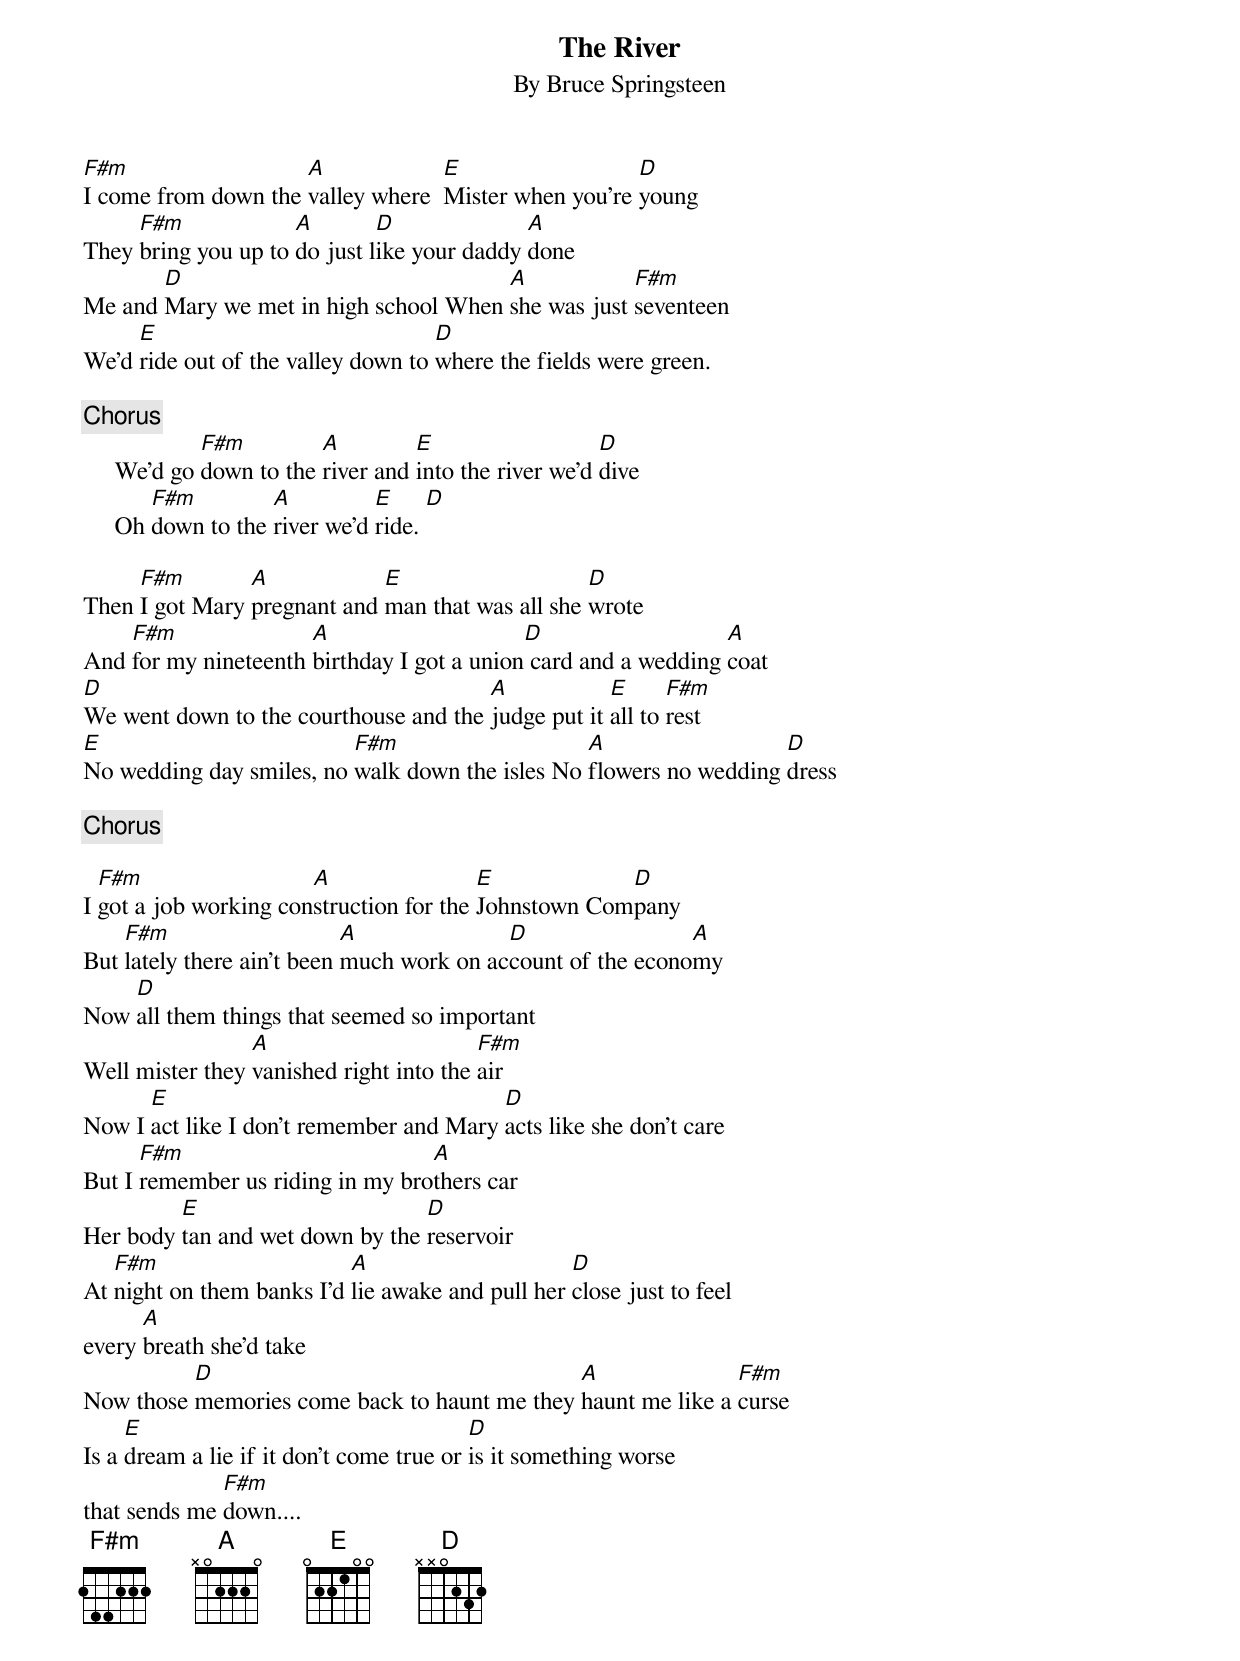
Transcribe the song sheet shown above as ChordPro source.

{t:The River }
{st:By Bruce Springsteen }

[F#m]I come from down the [A]valley where  [E]Mister when you're [D]young
They [F#m]bring you up to [A]do just l[D]ike your daddy [A]done
Me and [D]Mary we met in high school When [A]she was just [F#m]seventeen
We'd [E]ride out of the valley down to [D]where the fields were green.

{c:Chorus }
     We'd go [F#m]down to the [A]river and [E]into the river we'd [D]dive
     Oh [F#m]down to the [A]river we'd [E]ride. [D]

Then [F#m]I got Mary [A]pregnant and [E]man that was all she [D]wrote
And [F#m]for my nineteenth [A]birthday I got a union[D] card and a wedding [A]coat
[D]We went down to the courthouse and the [A]judge put it [E]all to [F#m]rest
[E]No wedding day smiles, no [F#m]walk down the isles No [A]flowers no wedding [D]dress

{c:Chorus }

I [F#m]got a job working con[A]struction for the [E]Johnstown Com[D]pany
But [F#m]lately there ain't been [A]much work on ac[D]count of the econo[A]my
Now [D]all them things that seemed so important
Well mister they [A]vanished right into the [F#m]air
Now I [E]act like I don't remember and Mary [D]acts like she don't care
But I [F#m]remember us riding in my bro[A]thers car
Her body [E]tan and wet down by the [D]reservoir
At [F#m]night on them banks I'd [A]lie awake and pull her [D]close just to feel
every [A]breath she'd take
Now those [D]memories come back to haunt me they [A]haunt me like a [F#m]curse
Is a [E]dream a lie if it don't come true or [D]is it something worse
that sends me [F#m]down....
